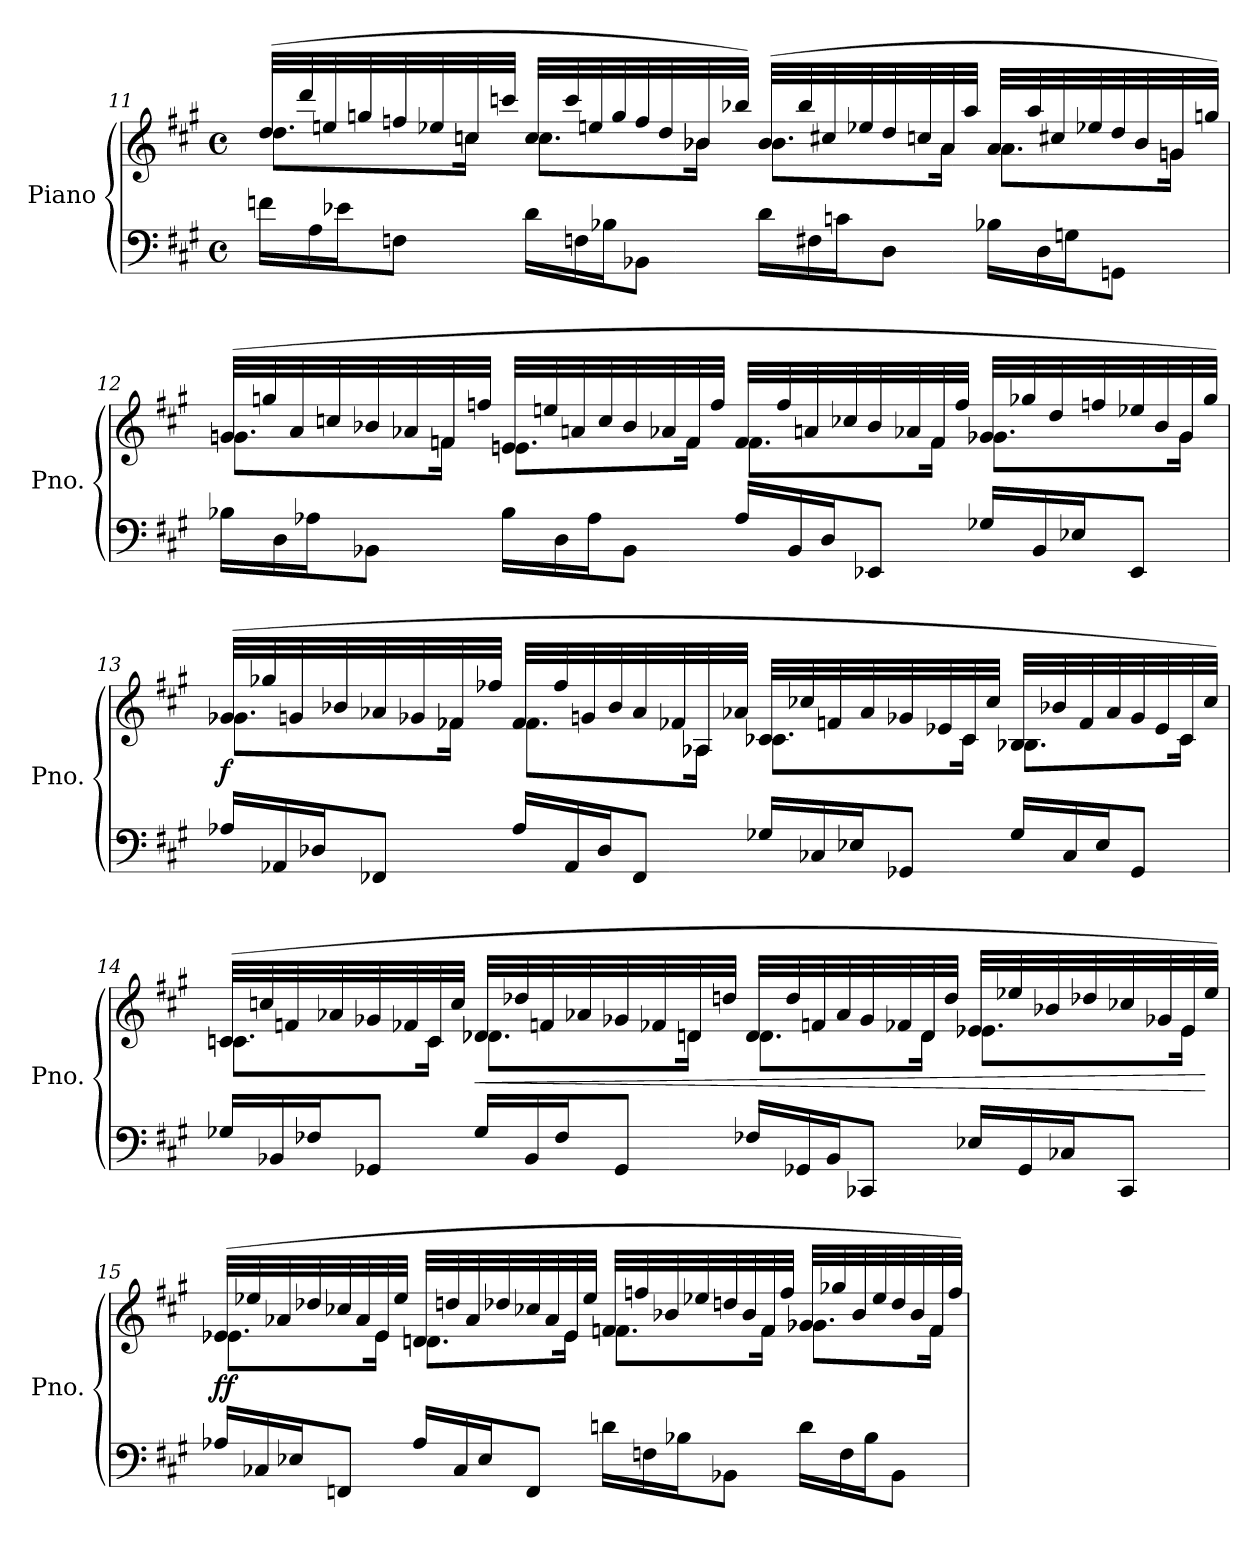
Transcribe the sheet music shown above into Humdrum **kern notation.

**kern	**kern	**dynam
*part1	*part1	*part1
*staff2	*staff1	*staff1/2
*I"Piano	*	*
*I'Pno.	*	*
!!LO:LB:g=z
*clefF4	*clefG2	*
*k[f#c#g#]	*k[f#c#g#]	*
*M4/4	*M4/4	*
*met(c)	*met(c)	*
*Xtuplet	*	*
=11	=11	=11
*	*^	*
24fn\LL	(32dd/LLL	8.dd\L	.
.	32ddd/	.	.
24A\	.	.	.
.	32een/	.	.
24e-X\J	.	.	.
.	32ggn/	.	.
8Fn\J	32ffn/	.	.
.	32ee-X/	.	.
.	32ccn/	16ccn\Jk	.
.	32cccn/JJJ	.	.
24d\LL	32cc/LLL	8.cc\L	.
.	32ccc/	.	.
24Fn\	.	.	.
.	32een/	.	.
24B-X\J	.	.	.
.	32gg/	.	.
8BB-X\J	32ff/	.	.
.	32dd/	.	.
.	32b-X/	16b-X\Jk	.
.	32bb-X/JJJ)	.	.
24d\LL	(32b-/LLL	8.b-\L	.
.	32bb-/	.	.
24F#X\	.	.	.
.	32cc#X/	.	.
24cn\J	.	.	.
.	32ee-X/	.	.
8D\J	32dd/	.	.
.	32ccn/	.	.
.	32a/	16a\Jk	.
.	32aa/JJJ	.	.
24B-X\LL	32a/LLL	8.a\L	.
.	32aa/	.	.
24D\	.	.	.
.	32cc#X/	.	.
24Gn\J	.	.	.
.	32ee-X/	.	.
8GGn\J	32dd/	.	.
.	32b-/	.	.
.	32gn/	16gn\Jk	.
.	32ggn/JJJ)	.	.
!!LO:PB:g=z	!!
=12	=12	=12	=12
24B-X\LL	(>32gn/LLL	8.gn\L	.
.	32ggn/	.	.
24D\	.	.	.
.	32a/	.	.
24A-X\J	.	.	.
.	32ccn/	.	.
8BB-X\J	32b-X/	.	.
.	32a-X/	.	.
.	32fn/	16fn\Jk	.
.	32ffn/JJJ	.	.
24B-\LL	32en/LLL	8.en\L	.
.	32een/	.	.
24D\	.	.	.
.	32an/	.	.
24A-\J	.	.	.
.	32cc/	.	.
8BB-\J	32b-/	.	.
.	32a-X/	.	.
.	32f/	16f\Jk	.
.	32ff/JJJ	.	.
24A-/LL	32f/LLL	8.f\L	.
.	32ff/	.	.
24BB-/	.	.	.
.	32an/	.	.
24D/J	.	.	.
.	32cc-X/	.	.
8EE-X/J	32b-/	.	.
.	32a-X/	.	.
.	32f/	16f\Jk	.
.	32ff/JJJ	.	.
24G-X/LL	32g-X/LLL	8.g-X\L	.
.	32gg-X/	.	.
24BB-/	.	.	.
.	32dd/	.	.
24E-X/J	.	.	.
.	32ffn/	.	.
8EE-/J	32ee-X/	.	.
.	32b-/	.	.
.	32g-/	16g-\Jk	.
.	32gg-/JJJ)	.	.
!!LO:LB:g=z	!!
=13	=13	=13	=13
!	!	!	!LO:DY:b
24A-X/LL	(>32g-X/LLL	8.g-X\L	f
.	32gg-X/	.	.
24AA-X/	.	.	.
.	32gn/	.	.
24D-X/J	.	.	.
.	32b-X/	.	.
8FF-X/J	32a-X/	.	.
.	32g-X/	.	.
.	32f-X/	16f-X\Jk	.
.	32ff-X/JJJ	.	.
24A-/LL	32f-/LLL	8.f-\L	.
.	32ff-/	.	.
24AA-/	.	.	.
.	32gn/	.	.
24D-/J	.	.	.
.	32b-/	.	.
8FF-/J	32a-/	.	.
.	32f-X/	.	.
.	32A-X/	16A-X\Jk	.
.	32a-X/JJJ	.	.
24G-X/LL	32c-X/LLL	8.c-X\L	.
.	32cc-X/	.	.
24C-X/	.	.	.
.	32fn/	.	.
24E-X/J	.	.	.
.	32a-/	.	.
8GG-X/J	32g-X/	.	.
.	32e-X/	.	.
.	32c-/	16c-\Jk	.
.	32cc-/JJJ	.	.
24G-/LL	32B-X/LLL	8.B-X\L	.
.	32b-X/	.	.
24C-/	.	.	.
.	32f/	.	.
24E-/J	.	.	.
.	32a-/	.	.
8GG-/J	32g-/	.	.
.	32e-/	.	.
.	32c-/	16c-\Jk	.
.	32cc-/JJJ)	.	.
!!LO:LB:g=z	!!
=14	=14	=14	=14
24G-X/LL	(>32cn/LLL	8.cn\L	.
.	32ccn/	.	.
24BB-X/	.	.	.
.	32fn/	.	.
24F-X/J	.	.	.
.	32a-X/	.	.
8GG-X/J	32g-X/	.	.
.	32f-X/	.	.
.	32c/	16c\Jk	.
.	32cc/JJJ	.	.
!	!	!	!LO:HP:b
24G-/LL	32d-X/LLL	8.d-X\L	<
.	32dd-X/	.	.
24BB-/	.	.	.
.	32fn/	.	.
24F-/J	.	.	.
.	32a-X/	.	.
8GG-/J	32g-X/	.	.
.	32f-X/	.	.
.	32dn/	16dn\Jk	.
.	32ddn/JJJ	.	.
24F-X/LL	32d/LLL	8.d\L	.
.	32dd/	.	.
24GG-X/	.	.	.
.	32fn/	.	.
24BB-/J	.	.	.
.	32a-/	.	.
8CC-X/J	32g-/	.	.
.	32f-X/	.	.
.	32d/	16d\Jk	.
.	32dd/JJJ	.	.
24E-X/LL	32e-X/LLL	8.e-X\L	.
.	32ee-X/	.	.
24GG-/	.	.	.
.	32b-X/	.	.
24C-X/J	.	.	.
.	32dd-X/	.	.
8CC-/J	32cc-X/	.	.
.	32g-X/	.	.
.	32e-/	16e-\Jk	.
.	32ee-/JJJ)	.	[
!!LO:LB:g=z	!!
=15	=15	=15	=15
!	!	!	!LO:DY:b
24A-X/LL	(32e-X/LLL	8.e-X\L	ff
.	32ee-X/	.	.
24C-X/	.	.	.
.	32a-X/	.	.
24E-X/J	.	.	.
.	32dd-X/	.	.
8FFn/J	32cc-X/	.	.
.	32a-/	.	.
.	32e-/	16e-\Jk	.
.	32ee-/JJJ	.	.
24A-/LL	32dn/LLL	8.dn\L	.
.	32ddn/	.	.
24C-/	.	.	.
.	32a-/	.	.
24E-/J	.	.	.
.	32dd-X/	.	.
8FF/J	32cc-X/	.	.
.	32a-/	.	.
.	32e-/	16e-\Jk	.
.	32ee-/JJJ	.	.
24dn\LL	32fn/LLL	8.fn\L	.
.	32ffn/	.	.
24Fn\	.	.	.
.	32b-X/	.	.
24B-X\J	.	.	.
.	32ee-X/	.	.
8BB-X\J	32ddn/	.	.
.	32b-/	.	.
.	32f/	16f\Jk	.
.	32ff/JJJ	.	.
24d\LL	32g-X/LLL	8.g-X\L	.
.	32gg-X/	.	.
24F\	.	.	.
.	32b-/	.	.
24B-\J	.	.	.
.	32ee-/	.	.
8BB-\J	32dd/	.	.
.	32b-/	.	.
.	32f/	16f\Jk	.
.	32ff/JJJ)	.	.
*	*v	*v	*
=	=	=
*-	*-	*-
